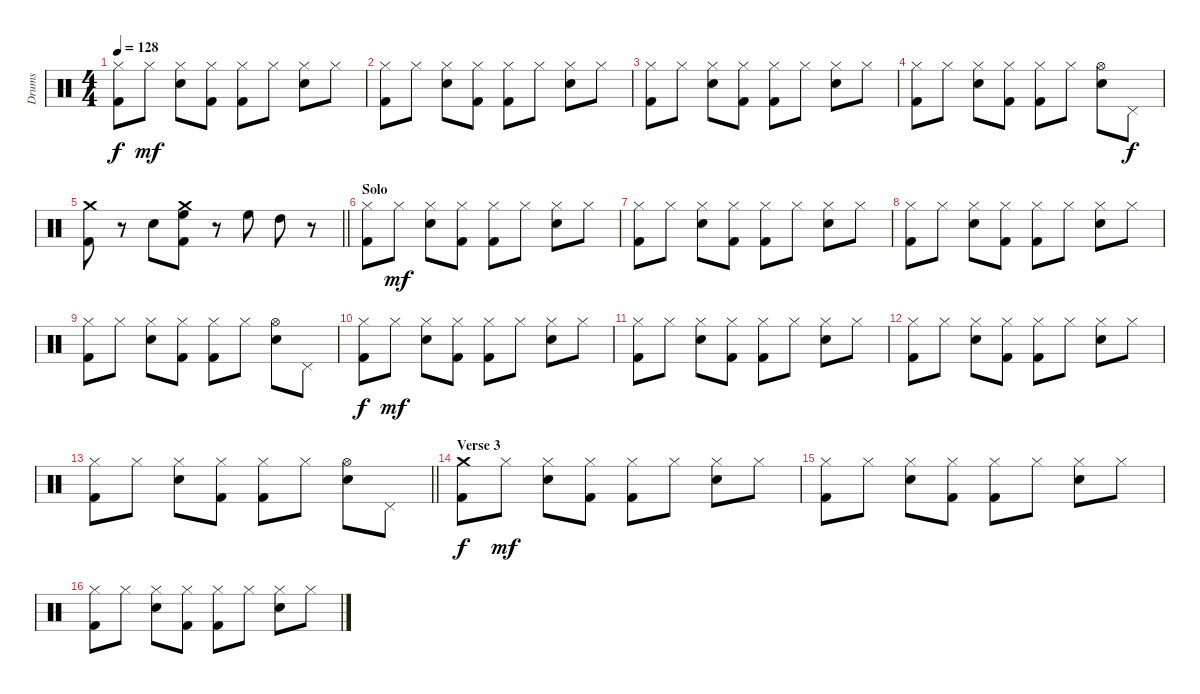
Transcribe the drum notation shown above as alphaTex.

\track ("Drums" "Drums") {instrument percussion}
\staff {score}
\articulation defaults
\ts (4 4)
\tempo 128
\clef neutral
\ks c
("Hi-Hat (closed)" "Kick (hit) 2").8{dy f} "Hi-Hat (closed)".8{dy mf} ("Hi-Hat (closed)" "Snare (hit) 2").8 ("Hi-Hat (closed)" "Kick (hit) 2").8 ("Hi-Hat (closed)" "Kick (hit) 2").8 "Hi-Hat (closed)".8 ("Hi-Hat (closed)" "Snare (hit) 2").8 "Hi-Hat (closed)".8 |
("Hi-Hat (closed)" "Kick (hit) 2").8 "Hi-Hat (closed)".8 ("Hi-Hat (closed)" "Snare (hit) 2").8 ("Hi-Hat (closed)" "Kick (hit) 2").8 ("Hi-Hat (closed)" "Kick (hit) 2").8 "Hi-Hat (closed)".8 ("Hi-Hat (closed)" "Snare (hit) 2").8 "Hi-Hat (closed)".8 |
("Hi-Hat (closed)" "Kick (hit) 2").8 "Hi-Hat (closed)".8 ("Hi-Hat (closed)" "Snare (hit) 2").8 ("Hi-Hat (closed)" "Kick (hit) 2").8 ("Hi-Hat (closed)" "Kick (hit) 2").8 "Hi-Hat (closed)".8 ("Hi-Hat (closed)" "Snare (hit) 2").8 "Hi-Hat (closed)".8 |
("Hi-Hat (closed)" "Kick (hit) 2").8 "Hi-Hat (closed)".8 ("Hi-Hat (closed)" "Snare (hit) 2").8 ("Hi-Hat (closed)" "Kick (hit) 2").8 ("Hi-Hat (closed)" "Kick (hit) 2").8 "Hi-Hat (closed)".8 ("Hi-Hat (open)" "Snare (hit) 2").8 "Pedal Hi-Hat (hit)".8{dy f} |
\barLineRight lightlight
("Crash medium (hit)" "Kick (hit) 2").8 r.8 "Snare (hit) 2".8 ("Crash medium (hit)" "High Floor Tom (hit)" "Kick (hit) 2").8 r.8 "High Floor Tom (hit)".8 "High Tom (hit)".8 r.8 |
\section ("" "Solo")
("Hi-Hat (closed)" "Kick (hit) 2").8 "Hi-Hat (closed)".8{dy mf} ("Hi-Hat (closed)" "Snare (hit) 2").8 ("Hi-Hat (closed)" "Kick (hit) 2").8 ("Hi-Hat (closed)" "Kick (hit) 2").8 "Hi-Hat (closed)".8 ("Hi-Hat (closed)" "Snare (hit) 2").8 "Hi-Hat (closed)".8 |
("Hi-Hat (closed)" "Kick (hit) 2").8 "Hi-Hat (closed)".8 ("Hi-Hat (closed)" "Snare (hit) 2").8 ("Hi-Hat (closed)" "Kick (hit) 2").8 ("Hi-Hat (closed)" "Kick (hit) 2").8 "Hi-Hat (closed)".8 ("Hi-Hat (closed)" "Snare (hit) 2").8 "Hi-Hat (closed)".8 |
("Hi-Hat (closed)" "Kick (hit) 2").8 "Hi-Hat (closed)".8 ("Hi-Hat (closed)" "Snare (hit) 2").8 ("Hi-Hat (closed)" "Kick (hit) 2").8 ("Hi-Hat (closed)" "Kick (hit) 2").8 "Hi-Hat (closed)".8 ("Hi-Hat (closed)" "Snare (hit) 2").8 "Hi-Hat (closed)".8 |
("Hi-Hat (closed)" "Kick (hit) 2").8 "Hi-Hat (closed)".8 ("Hi-Hat (closed)" "Snare (hit) 2").8 ("Hi-Hat (closed)" "Kick (hit) 2").8 ("Hi-Hat (closed)" "Kick (hit) 2").8 "Hi-Hat (closed)".8 ("Hi-Hat (open)" "Snare (hit) 2").8 "Pedal Hi-Hat (hit)".8 |
("Hi-Hat (closed)" "Kick (hit) 2").8{dy f} "Hi-Hat (closed)".8{dy mf} ("Hi-Hat (closed)" "Snare (hit) 2").8 ("Hi-Hat (closed)" "Kick (hit) 2").8 ("Hi-Hat (closed)" "Kick (hit) 2").8 "Hi-Hat (closed)".8 ("Hi-Hat (closed)" "Snare (hit) 2").8 "Hi-Hat (closed)".8 |
("Hi-Hat (closed)" "Kick (hit) 2").8 "Hi-Hat (closed)".8 ("Hi-Hat (closed)" "Snare (hit) 2").8 ("Hi-Hat (closed)" "Kick (hit) 2").8 ("Hi-Hat (closed)" "Kick (hit) 2").8 "Hi-Hat (closed)".8 ("Hi-Hat (closed)" "Snare (hit) 2").8 "Hi-Hat (closed)".8 |
("Hi-Hat (closed)" "Kick (hit) 2").8 "Hi-Hat (closed)".8 ("Hi-Hat (closed)" "Snare (hit) 2").8 ("Hi-Hat (closed)" "Kick (hit) 2").8 ("Hi-Hat (closed)" "Kick (hit) 2").8 "Hi-Hat (closed)".8 ("Hi-Hat (closed)" "Snare (hit) 2").8 "Hi-Hat (closed)".8 |
\barLineRight lightlight
("Hi-Hat (closed)" "Kick (hit) 2").8 "Hi-Hat (closed)".8 ("Hi-Hat (closed)" "Snare (hit) 2").8 ("Hi-Hat (closed)" "Kick (hit) 2").8 ("Hi-Hat (closed)" "Kick (hit) 2").8 "Hi-Hat (closed)".8 ("Hi-Hat (open)" "Snare (hit) 2").8 "Pedal Hi-Hat (hit)".8 |
\section ("" "Verse 3")
("Crash medium (hit)" "Kick (hit) 2").8{dy f} "Hi-Hat (closed)".8{dy mf} ("Hi-Hat (closed)" "Snare (hit) 2").8 ("Hi-Hat (closed)" "Kick (hit) 2").8 ("Hi-Hat (closed)" "Kick (hit) 2").8 "Hi-Hat (closed)".8 ("Hi-Hat (closed)" "Snare (hit) 2").8 "Hi-Hat (closed)".8 |
("Hi-Hat (closed)" "Kick (hit) 2").8 "Hi-Hat (closed)".8 ("Hi-Hat (closed)" "Snare (hit) 2").8 ("Hi-Hat (closed)" "Kick (hit) 2").8 ("Hi-Hat (closed)" "Kick (hit) 2").8 "Hi-Hat (closed)".8 ("Hi-Hat (closed)" "Snare (hit) 2").8 "Hi-Hat (closed)".8 |
("Hi-Hat (closed)" "Kick (hit) 2").8 "Hi-Hat (closed)".8 ("Hi-Hat (closed)" "Snare (hit) 2").8 ("Hi-Hat (closed)" "Kick (hit) 2").8 ("Hi-Hat (closed)" "Kick (hit) 2").8 "Hi-Hat (closed)".8 ("Hi-Hat (closed)" "Snare (hit) 2").8 "Hi-Hat (closed)".8
